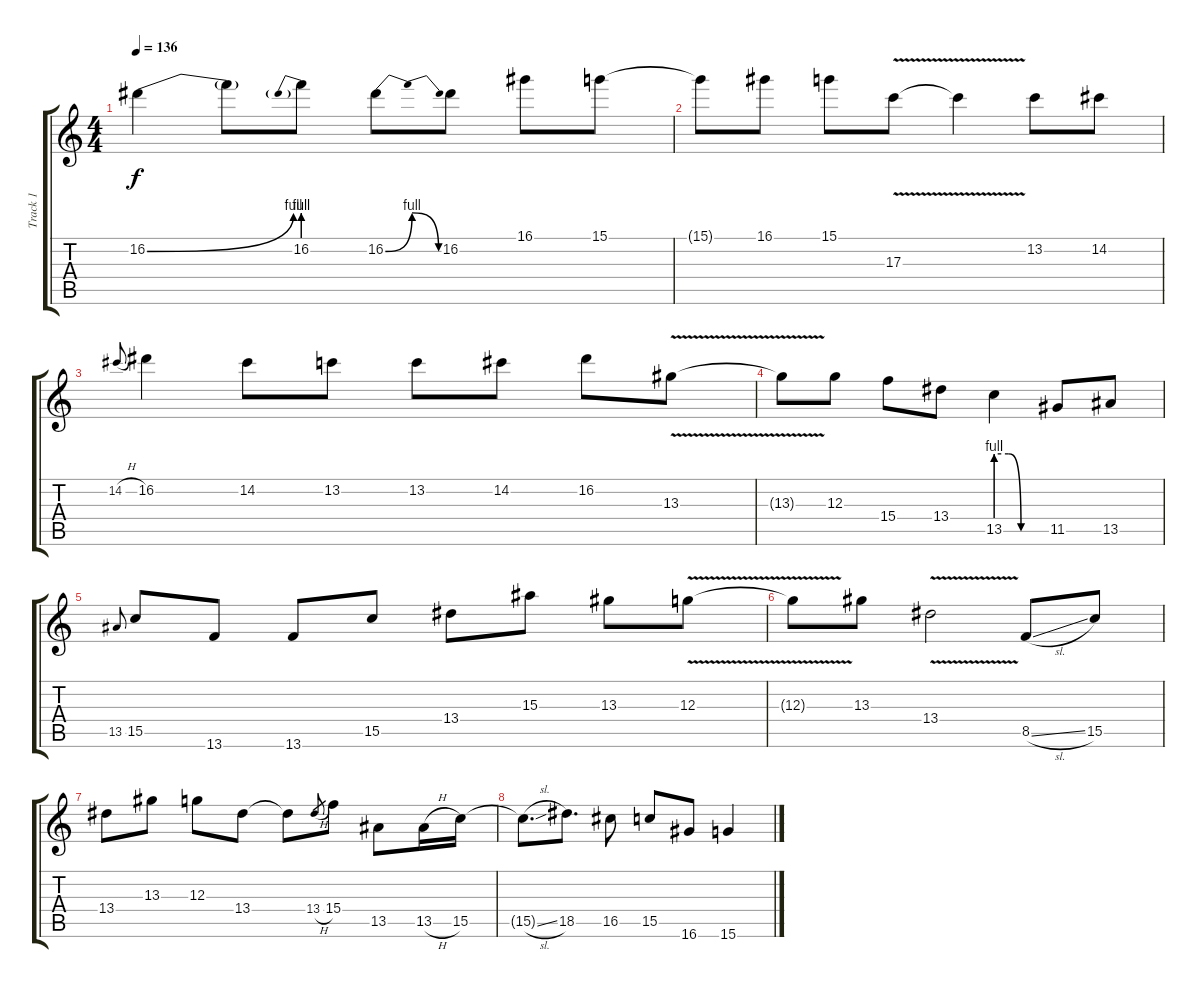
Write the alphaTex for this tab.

\track ("Track 1" "Track 1") {instrument distortionguitar}
\staff {score tabs}
\tuning (E4 B3 G3 D3 A2 E2) {hide}
\ts (4 4)
\tempo 136
\clef g2
\ks c
16.2{be (bend 0 0 60 4)}.4{dy f} 16.2{t}.8 16.2{be (prebend 0 4 60 4)}.8 16.2{be (bendrelease 0 0 10 4 20 4 60 0)}.8 16.2.8 16.1.8 15.1.8 |
15.1{t}.8 16.1.8 15.1.8 17.3{v}.8 17.3{t}.4 13.2.8 14.2.8 |
14.2{h}.8{gr onbeat} 16.2.4 14.2.8 13.2.8 13.2.8 14.2.8 16.2.8 13.3{v}.8 |
13.3{t}.8 12.3.8 15.4.8 13.4.8 13.5{be (custom 0 4 15 4 30 0 60 0)}.4 11.5.8 13.5.8 |
13.5.8{gr onbeat} 15.5.8 13.6.8 13.6.8 15.5.8 13.4.8 15.3.8 13.3.8 12.3{v}.8 |
12.3{t}.8 13.3.8 13.4{v}.2 8.5{sl}.8 15.5.8 |
13.4.8 13.3.8 12.3.8 13.4.8 13.4{t}.8 13.4{h}.8{gr} 15.4.8 13.5.8 13.5{h}.16 15.5.16 |
15.5{sl t}.8{d} 18.5.8{d} 16.5.8 15.5.8 16.6.8 15.6.4
